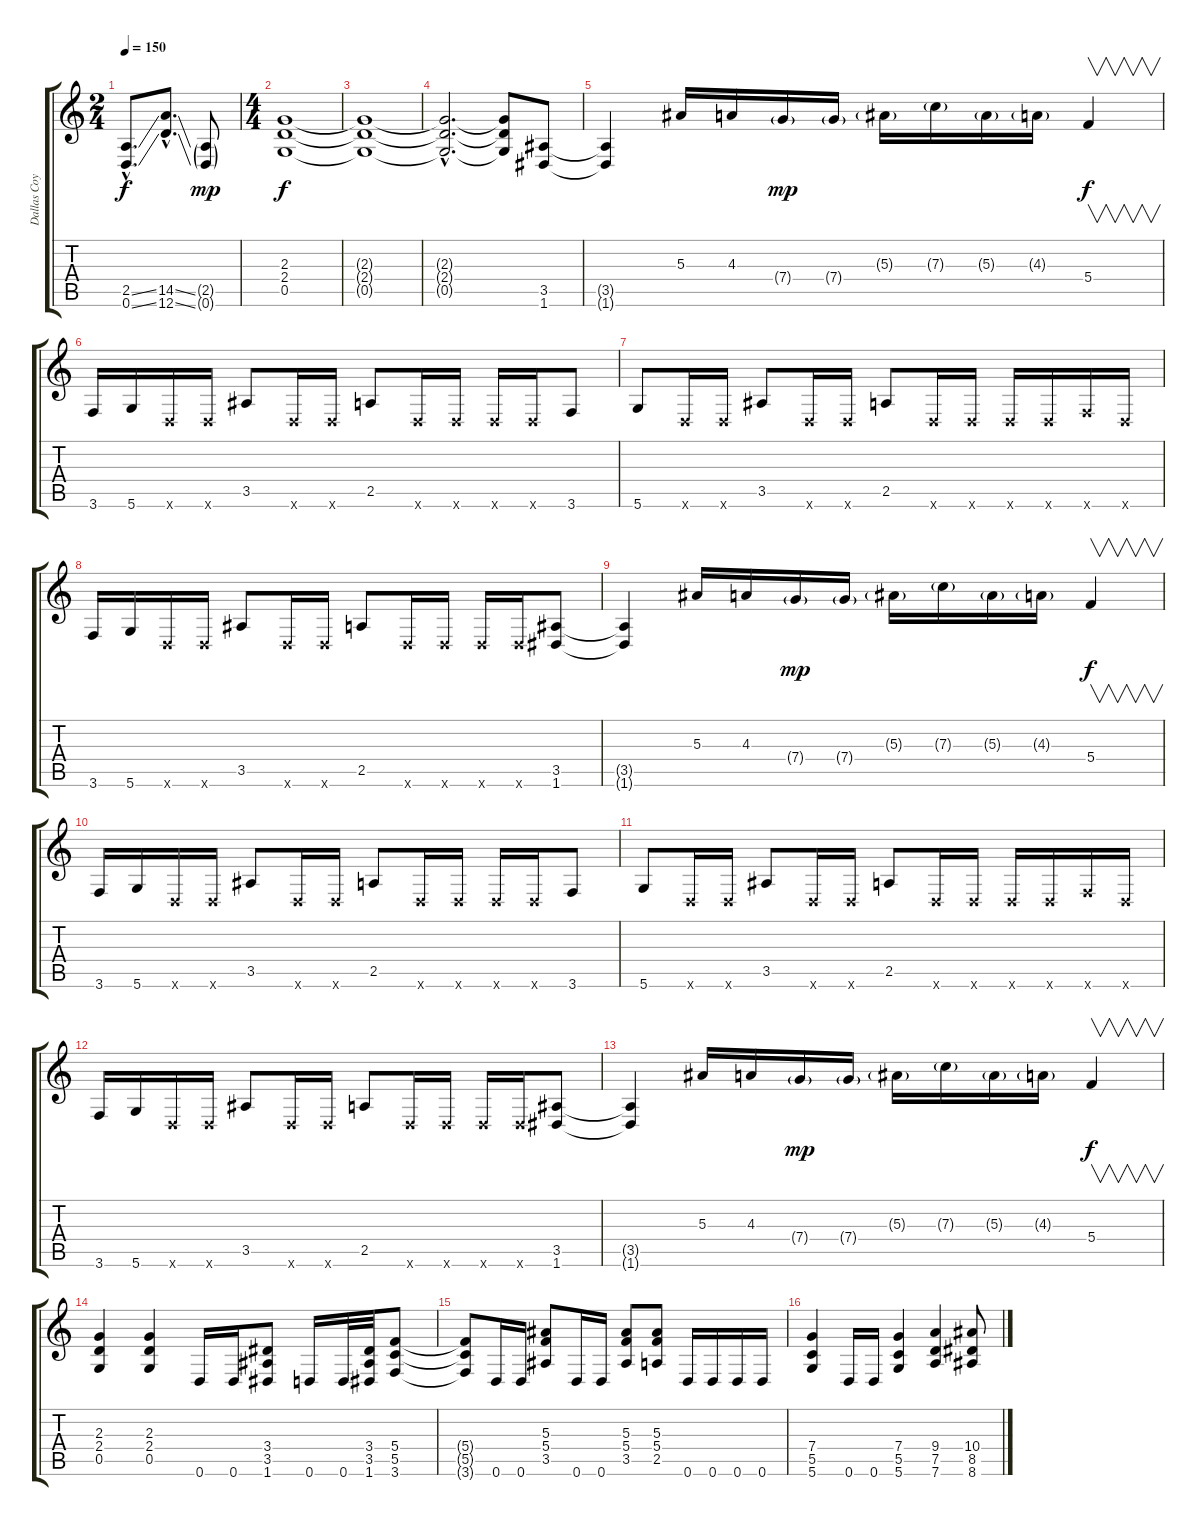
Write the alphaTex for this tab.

\track ("Dallas Coyle" "Dallas Coy") {instrument distortionguitar}
\staff {score tabs}
\tuning (D4 A3 F3 C3 G2 D2) {hide}
\ts (2 4)
\tempo 150
\clef g2
\ks c
(2.5{ss hac} 0.6{ss hac}).8{d dy f instrument distortionguitar} (14.5{ss hac} 12.6{ss hac}).8{d} (2.5{g} 0.6{g}).8{dy mp} |
\ts (4 4)
(2.3 2.4 0.5).1{dy f} |
(2.3{t} 2.4{t} 0.5{t}).1 |
(2.3{hac t} 2.4{hac t} 0.5{hac t}).2{d} (2.3{t} 2.4{t} 0.5{t}).8 (3.5 1.6).8 |
(3.5{t} 1.6{t}).4 5.3.16 4.3.16 7.4{g}.16{dy mp} 7.4{g}.16 5.3{g}.16 7.3{g}.16 5.3{g}.16 4.3{g}.16 5.4.4{v dy f} |
3.6.16 5.6.16 0.6{x}.16 0.6{x}.16 3.5.8 0.6{x}.16 0.6{x}.16 2.5.8 0.6{x}.16 0.6{x}.16 0.6{x}.16 0.6{x}.16 3.6.8 |
5.6.8 0.6{x}.16 0.6{x}.16 3.5.8 0.6{x}.16 0.6{x}.16 2.5.8 0.6{x}.16 0.6{x}.16 0.6{x}.16 0.6{x}.16 3.6{x}.16 0.6{x}.16 |
3.6.16 5.6.16 0.6{x}.16 0.6{x}.16 3.5.8 0.6{x}.16 0.6{x}.16 2.5.8 0.6{x}.16 0.6{x}.16 0.6{x}.16 0.6{x}.16 (3.5 1.6).8 |
(3.5{t} 1.6{t}).4 5.3.16 4.3.16 7.4{g}.16{dy mp} 7.4{g}.16 5.3{g}.16 7.3{g}.16 5.3{g}.16 4.3{g}.16 5.4.4{v dy f} |
3.6.16 5.6.16 0.6{x}.16 0.6{x}.16 3.5.8 0.6{x}.16 0.6{x}.16 2.5.8 0.6{x}.16 0.6{x}.16 0.6{x}.16 0.6{x}.16 3.6.8 |
5.6.8 0.6{x}.16 0.6{x}.16 3.5.8 0.6{x}.16 0.6{x}.16 2.5.8 0.6{x}.16 0.6{x}.16 0.6{x}.16 0.6{x}.16 3.6{x}.16 0.6{x}.16 |
3.6.16 5.6.16 0.6{x}.16 0.6{x}.16 3.5.8 0.6{x}.16 0.6{x}.16 2.5.8 0.6{x}.16 0.6{x}.16 0.6{x}.16 0.6{x}.16 (3.5 1.6).8 |
(3.5{t} 1.6{t}).4 5.3.16 4.3.16 7.4{g}.16{dy mp} 7.4{g}.16 5.3{g}.16 7.3{g}.16 5.3{g}.16 4.3{g}.16 5.4.4{v dy f} |
(2.3 2.4 0.5).4 (2.3 2.4 0.5).4 0.6.16 0.6.16 (3.4 3.5 1.6).8 0.6.16 0.6.32 (3.4 3.5 1.6).32 (5.4 5.5 3.6).8 |
(5.4{t} 5.5{t} 3.6{t}).8 0.6.16 0.6.16 (5.3 5.4 3.5).8 0.6.16 0.6.16 (5.3 5.4 3.5).8 (5.3 5.4 2.5).8 0.6.16 0.6.16 0.6.16 0.6.16 |
(7.4 5.5 5.6).4 0.6.16 0.6.16 (7.4 5.5 5.6).4 (9.4 7.5 7.6).4 (10.4 8.5 8.6).8
